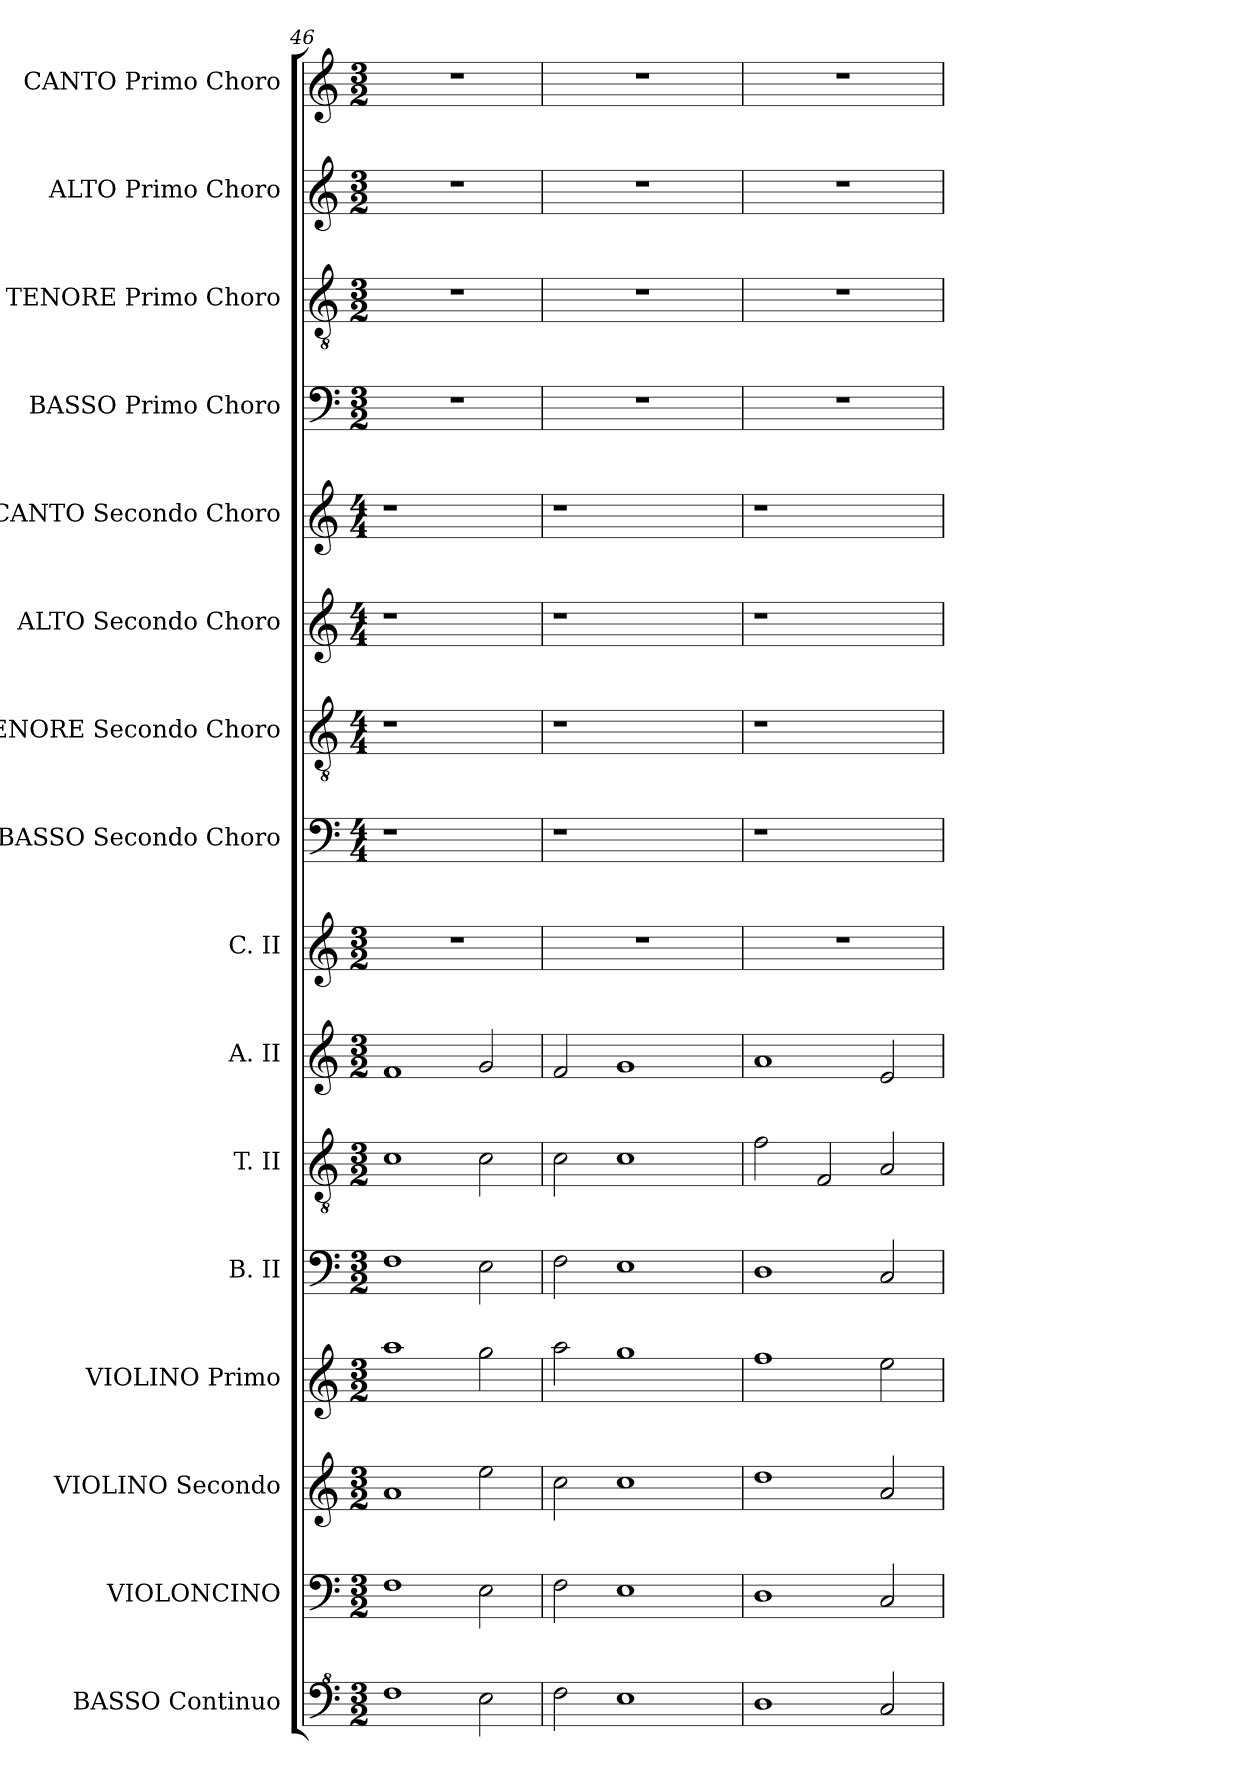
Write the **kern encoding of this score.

**kern	**kern	**kern	**kern	**kern	**kern	**kern	**kern	**kern	**kern	**kern	**kern	**kern	**kern	**kern	**kern
*part16	*part15	*part14	*part13	*part12	*part11	*part10	*part9	*part8	*part7	*part6	*part5	*part4	*part3	*part2	*part1
*staff16	*staff15	*staff14	*staff13	*staff12	*staff11	*staff10	*staff9	*staff8	*staff7	*staff6	*staff5	*staff4	*staff3	*staff2	*staff1
*I"BASSO Continuo	*I"VIOLONCINO	*I"VIOLINO Secondo	*I"VIOLINO Primo	*I"B. II	*I"T. II	*I"A. II	*I"C. II	*I"BASSO Secondo Choro	*I"TENORE Secondo Choro	*I"ALTO Secondo Choro	*I"CANTO Secondo Choro	*I"BASSO Primo Choro	*I"TENORE Primo Choro	*I"ALTO Primo Choro	*I"CANTO Primo Choro
*I'B. c.	*I'Vc.	*	*I'Vn. I	*I'B. II	*I'T. II	*I'A. II	*I'C. II	*	*I'Ch	*I'Ch	*I'Ch	*I'B. I	*I'T. I	*I'A. I	*I'C. I
*clefF^4	*clefF4	*clefG2	*clefG2	*clefF4	*clefGv2	*clefG2	*clefG2	*clefF4	*clefGv2	*clefG2	*clefG2	*clefF4	*clefGv2	*clefG2	*clefG2
*ITrd7c12	*	*	*	*	*	*	*	*ITrd7c12	*	*	*	*	*	*	*
*k[]	*k[]	*k[]	*k[]	*k[]	*k[]	*k[]	*k[]	*k[]	*k[]	*k[]	*k[]	*k[]	*k[]	*k[]	*k[]
*C:	*C:	*C:	*C:	*C:	*C:	*C:	*C:	*C:	*C:	*C:	*C:	*C:	*C:	*C:	*C:
*M3/2	*M3/2	*M3/2	*M3/2	*M3/2	*M3/2	*M3/2	*M3/2	*M4/4	*M4/4	*M4/4	*M4/4	*M3/2	*M3/2	*M3/2	*M3/2
=46	=46	=46	=46	=46	=46	=46	=46	=46	=46	=46	=46	=46	=46	=46	=46
!	!	!	!	!	!	!	!LO:N:vis=1	!	!	!	!	!LO:N:vis=1	!LO:N:vis=1	!LO:N:vis=1	!LO:N:vis=1
1F	1F	1a	1aa	1F	1c	1f	1.r	1r	1r	1r	1r	1.r	1.r	1.r	1.r
2E\	2E\	2ee\	2gg\	2E\	2c\	2g/	.	2ryy	2ryy	2ryy	2ryy	.	.	.	.
=47	=47	=47	=47	=47	=47	=47	=47	=47	=47	=47	=47	=47	=47	=47	=47
!	!	!	!	!	!	!	!LO:N:vis=1	!	!	!	!	!LO:N:vis=1	!LO:N:vis=1	!LO:N:vis=1	!LO:N:vis=1
2F\	2F\	2cc\	2aa\	2F\	2c\	2f/	1.r	1r	1r	1r	1r	1.r	1.r	1.r	1.r
1E	1E	1cc	1gg	1E	1c	1g	.	.	.	.	.	.	.	.	.
.	.	.	.	.	.	.	.	2ryy	2ryy	2ryy	2ryy	.	.	.	.
!!LO:PB:g=z
=48	=48	=48	=48	=48	=48	=48	=48	=48	=48	=48	=48	=48	=48	=48	=48
!	!	!	!	!	!	!	!LO:N:vis=1	!	!	!	!	!LO:N:vis=1	!LO:N:vis=1	!LO:N:vis=1	!LO:N:vis=1
1D	1D	1dd	1ff	1D	2f\	1a	1.r	1r	1r	1r	1r	1.r	1.r	1.r	1.r
.	.	.	.	.	2F/	.	.	.	.	.	.	.	.	.	.
2C</	2C/	2a/	2ee\	2C/	2A/	2e/	.	2ryy	2ryy	2ryy	2ryy	.	.	.	.
=	=	=	=	=	=	=	=	=	=	=	=	=	=	=	=
*-	*-	*-	*-	*-	*-	*-	*-	*-	*-	*-	*-	*-	*-	*-	*-
